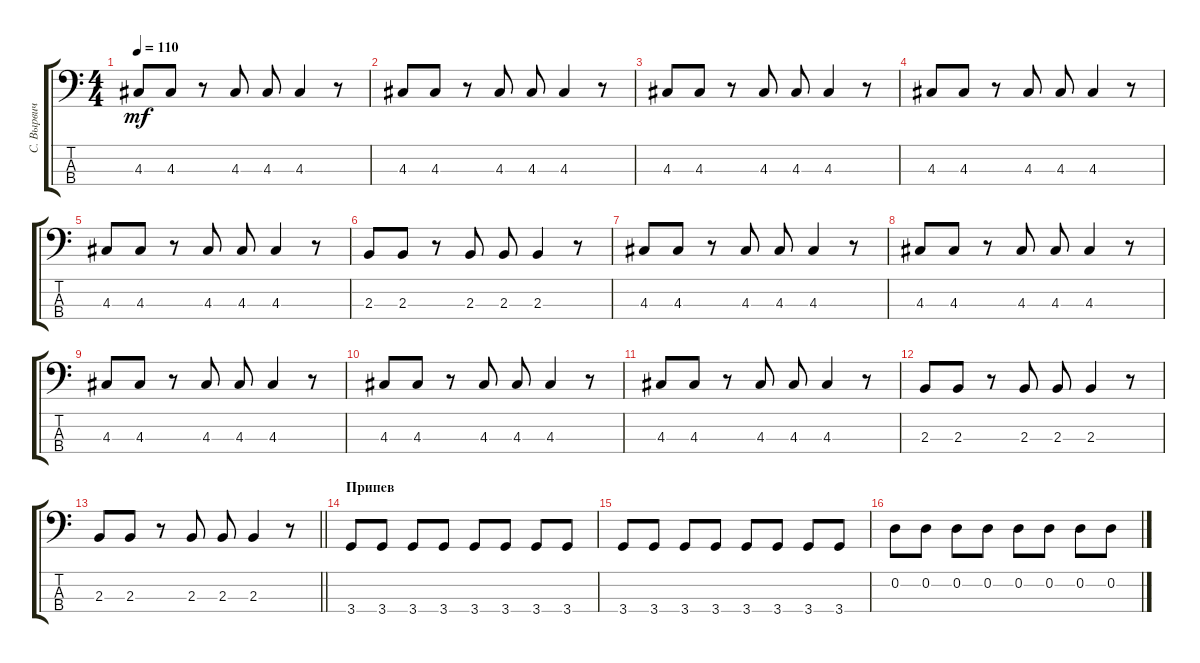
\track ("С. Вырвич" "С. Вырвич") {instrument electricbassfinger}
\staff {score tabs}
\tuning (G2 D2 A1 E1) {hide}
\ts (4 4)
\tempo 110
\clef f4
\ks c
4.3.8{dy mf} 4.3.8 r.8 4.3.8 4.3.8 4.3.4 r.8 |
4.3.8 4.3.8 r.8 4.3.8 4.3.8 4.3.4 r.8 |
4.3.8 4.3.8 r.8 4.3.8 4.3.8 4.3.4 r.8 |
4.3.8 4.3.8 r.8 4.3.8 4.3.8 4.3.4 r.8 |
4.3.8 4.3.8 r.8 4.3.8 4.3.8 4.3.4 r.8 |
2.3.8 2.3.8 r.8 2.3.8 2.3.8 2.3.4 r.8 |
4.3.8 4.3.8 r.8 4.3.8 4.3.8 4.3.4 r.8 |
4.3.8 4.3.8 r.8 4.3.8 4.3.8 4.3.4 r.8 |
4.3.8 4.3.8 r.8 4.3.8 4.3.8 4.3.4 r.8 |
4.3.8 4.3.8 r.8 4.3.8 4.3.8 4.3.4 r.8 |
4.3.8 4.3.8 r.8 4.3.8 4.3.8 4.3.4 r.8 |
2.3.8 2.3.8 r.8 2.3.8 2.3.8 2.3.4 r.8 |
\barLineRight lightlight
2.3.8 2.3.8 r.8 2.3.8 2.3.8 2.3.4 r.8 |
\section ("" "Припев")
3.4.8 3.4.8 3.4.8 3.4.8 3.4.8 3.4.8 3.4.8 3.4.8 |
3.4.8 3.4.8 3.4.8 3.4.8 3.4.8 3.4.8 3.4.8 3.4.8 |
0.2.8 0.2.8 0.2.8 0.2.8 0.2.8 0.2.8 0.2.8 0.2.8
